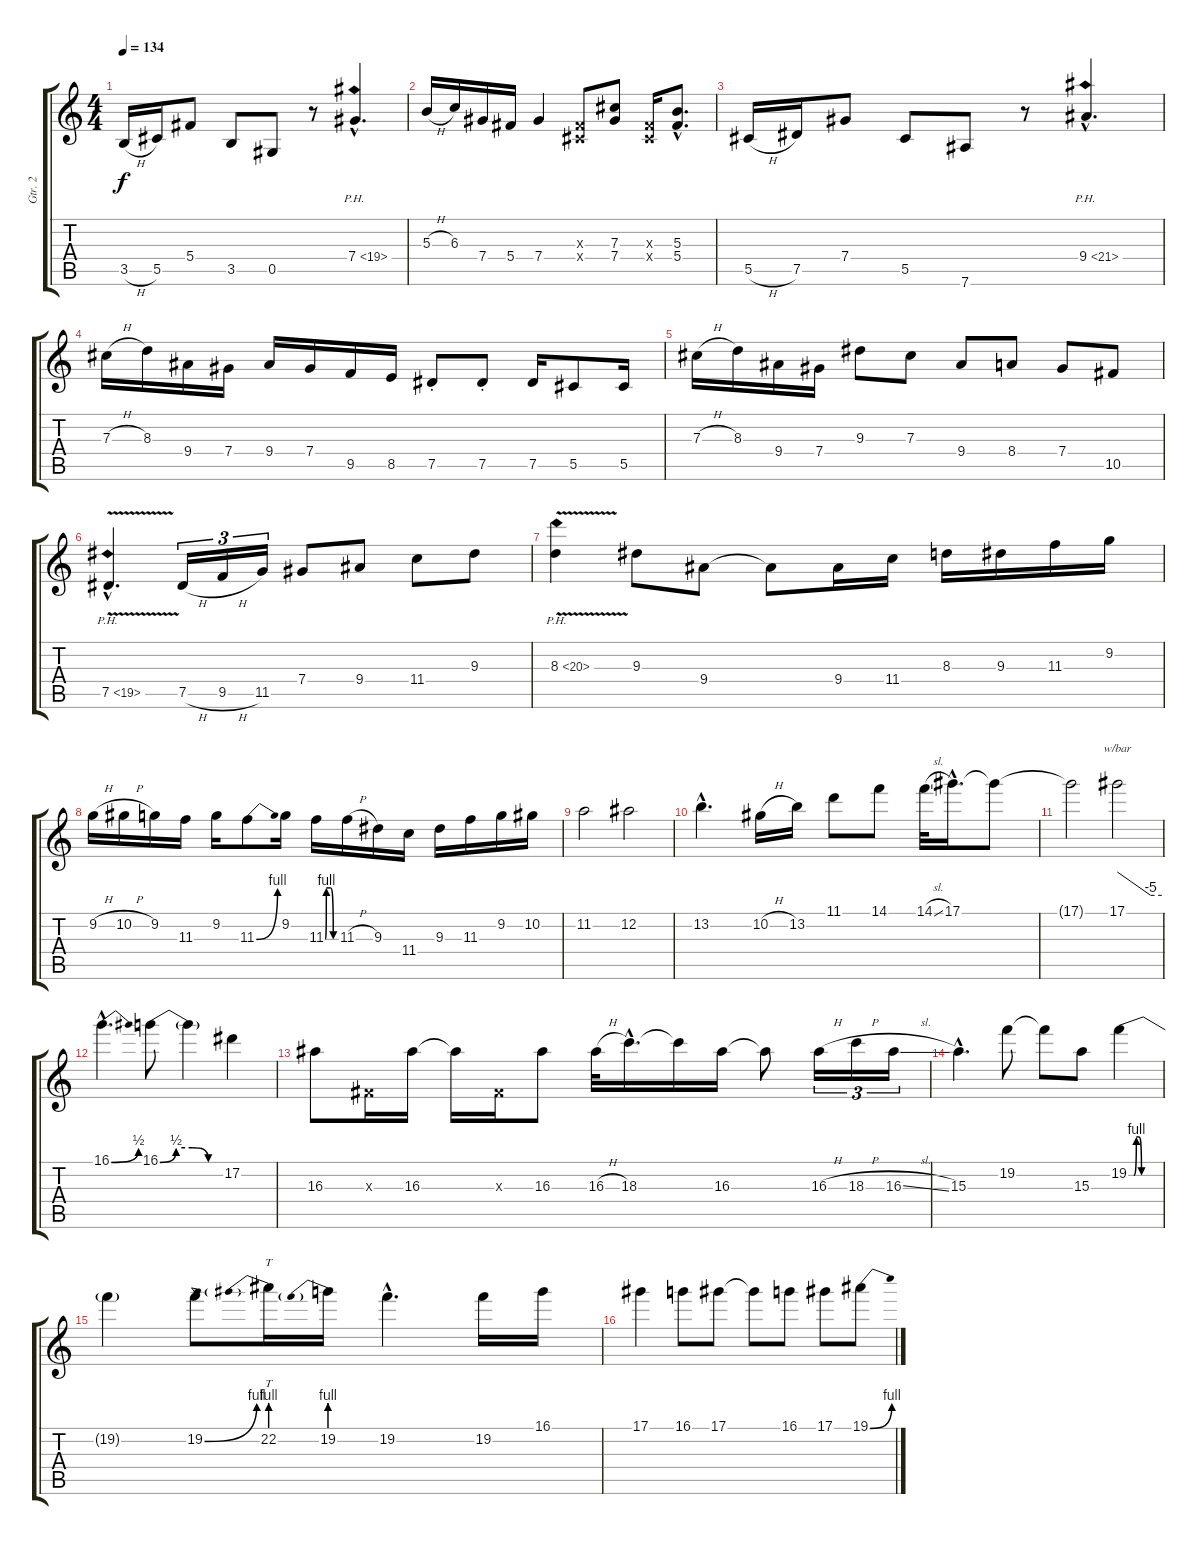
\track ("Gtr. 2" "Gtr. 2") {instrument distortionguitar}
\staff {score tabs}
\tuning (Eb4 Bb3 Gb3 Db3 Ab2 Eb2) {hide}
\ts (4 4)
\tempo 134
\clef g2
\ks c
3.5{h}.16{dy f} 5.5.16 5.4.8 3.5.8 0.5.8 r.8 7.4{ph 12 hac}.4{d} |
5.3{h}.16 6.3.16 7.4.16 5.4.16 7.4.4 (0.3{x} 0.4{x}).8 (7.3 7.4).8 (0.3{x} 0.4{x}).16 (5.3{hac} 5.4{hac}).8{d} |
5.5{h}.16 7.5.16 7.4.8 5.5.8 7.6.8 r.8 9.4{ph 12 hac}.4{d} |
7.3{h}.16 8.3.16 9.4.16 7.4.16 9.4.16 7.4.16 9.5.16 8.5.16 7.5{st}.8 7.5{st}.8 7.5.16 5.5.8 5.5.16 |
7.3{h}.16 8.3.16 9.4.16 7.4.16 9.3.8 7.3.8 9.4.8 8.4.8 7.4.8 10.5.8 |
7.5{ph 12 v hac}.4{d volume 16 balance 8} 7.5{h}.16{tu (3 2)} 9.5{h}.16{tu (3 2)} 11.5.16{tu (3 2)} 7.4.8 9.4.8 11.4.8 9.3.8 |
8.3{ph 12 v}.4 9.3.8 9.4.8 9.4{t}.8 9.4.16 11.4.16 8.3.16 9.3.16 11.3.16 9.2.16 |
9.2{h}.16 10.2{h}.16 9.2.16 11.3.16 9.2.16 11.3{be (bend 0 0 60 4)}.8 9.2.16 11.3{be (custom 0 0 5 4 15 4 30 4 45 0 60 0)}.16 11.3{h}.16 9.3.16 11.4.16 9.3.16 11.3.16 9.2.16 10.2.16 |
11.2.2 12.2.2 |
13.2{hac}.4{d} 10.2{h}.16 13.2.16 11.1.8 14.1.8 14.1{sl}.32 17.1{hac}.16{d} 17.1{t}.8 |
17.1{t}.2 17.1.2{tbe (custom default 0 0 45 -20 60 -20)} |
16.1{be (bend 0 0 60 2) hac}.4{d} 16.1{be (custom 0 0 15 2 30 2 45 0 60 0)}.8 16.1{t}.4 17.2.4 |
16.3.8 0.3{x}.16 16.3.16 16.3{t}.16 0.3{x}.16 16.3.8 16.3{h}.32 18.3{hac}.16{d} 18.3{t}.16 16.3.16 16.3{t}.8 16.3{h}.16{tu (3 2)} 18.3{h}.16{tu (3 2)} 16.3{sl}.16{tu (3 2)} |
15.3{hac}.4{d} 19.2.8 19.2{t}.8 15.3.8 19.2{be (custom 0 0 5 0 10 0 15 4 20 4 25 0 30 0 45 0 60 0)}.4 |
19.2{t}.4 19.2{be (bend 0 0 60 4)}.8 22.2{be (prebend 0 4 60 4)}.16{tt} 19.2{be (prebend 0 4 60 4)}.16 19.2{hac}.4{d} 19.2.16 16.1.16 |
17.1.4 16.1.8 17.1.8 17.1{t}.8 16.1.8 17.1.8 19.1{be (bend 0 0 60 4)}.8
